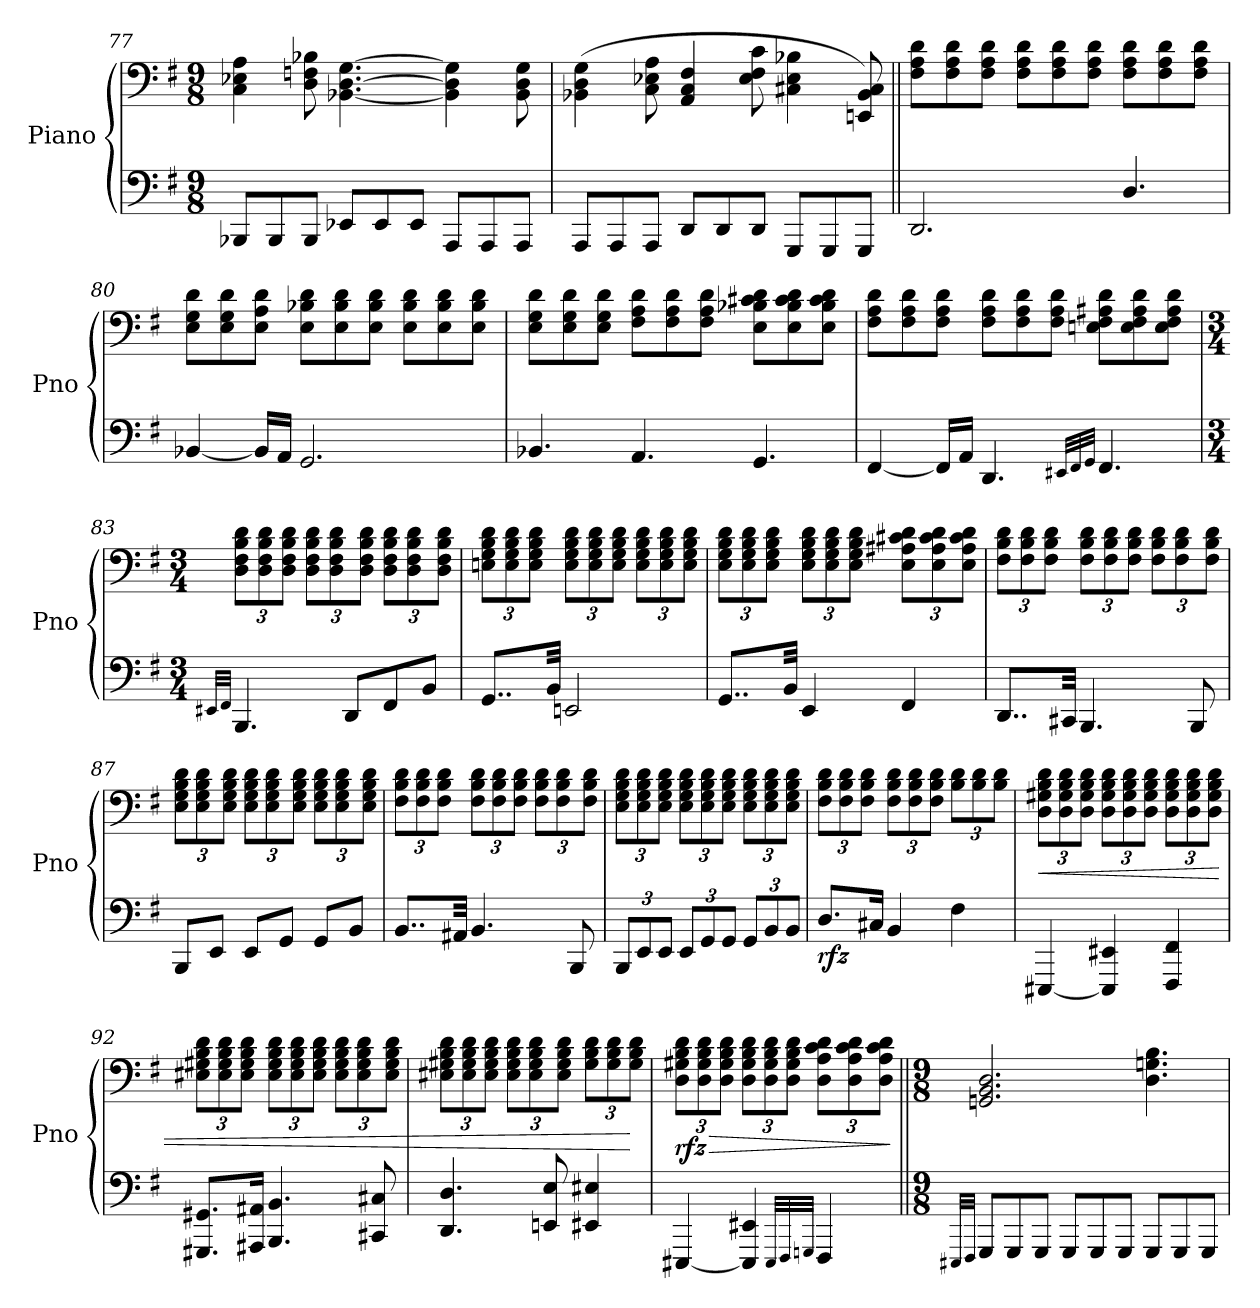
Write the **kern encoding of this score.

**kern	**kern	**dynam
*part1	*part1	*part1
*staff2	*staff1	*staff1/2
*I"Piano	*	*
*I'Pno	*	*
*clefF4	*clefF4	*
*k[f#]	*k[f#]	*
*G:	*G:	*
*M9/8	*M9/8	*
=77	=77	=77
8BBB-X/L	4C\ 4E-X\ 4A\	.
8BBB-/	.	.
8BBB-/J	8D\ 8Fn\ 8B-X\	.
8EE-X/L	[4.BB-X\ [4.D\ [4.G\	.
8EE-/	.	.
8EE-/J	.	.
8AAA/L	4BB-\] 4D\] 4G\]	.
8AAA/	.	.
8AAA/J	8BB-\ 8D\ 8G\	.
!!LO:LB:g=z
=78	=78	=78
8AAA/L	(>4BB-X\ 4D\ 4G\	.
8AAA/	.	.
8AAA/J	8C\ 8E-X\ 8A\	.
8DD/L	4AA/ 4C/ 4F#i/	.
8DD/	.	.
8DD/J	8E-\ 8F#\ 8c\	.
8GGG/L	4C#X\ 4E-\ 4B-X\	.
8GGG/	.	.
8GGG/J	8EEni/ 8BB-/ 8C#/)	.
=79||	=79||	=79||
2.DD/	8F#\ 8A\ 8d\L	.
.	8F#\ 8A\ 8d\	.
.	8F#\ 8A\ 8d\J	.
.	8F#\ 8A\ 8d\L	.
.	8F#\ 8A\ 8d\	.
.	8F#\ 8A\ 8d\J	.
4.D/	8F#\ 8A\ 8d\L	.
.	8F#\ 8A\ 8d\	.
.	8F#\ 8A\ 8d\J	.
=80	=80	=80
[4BB-X/	8E\ 8G\ 8d\L	.
.	8E\ 8G\ 8d\	.
16BB-/LL]	8E\ 8A\ 8d\J	.
16AA/JJ	.	.
2.GG/	8E\ 8B-X\ 8d\L	.
.	8E\ 8B-\ 8d\	.
.	8E\ 8B-\ 8d\J	.
.	8E\ 8B-\ 8d\L	.
.	8E\ 8B-\ 8d\	.
.	8E\ 8B-\ 8d\J	.
!!LO:PB:g=z
=81	=81	=81
4.BB-X/	8E\ 8G\ 8d\L	.
.	8E\ 8G\ 8d\	.
.	8E\ 8G\ 8d\J	.
4.AA/	8F#\ 8A\ 8d\L	.
.	8F#\ 8A\ 8d\	.
.	8F#\ 8A\ 8d\J	.
4.GG/	8E\ 8B-X\ 8c#X\ 8d\L	.
.	8E\ 8B-\ 8c#\ 8d\	.
.	8E\ 8B-\ 8c#\ 8d\J	.
=82	=82	=82
[4FF#/	8F#\ 8A\ 8d\L	.
.	8F#\ 8A\ 8d\	.
16FF#/LL]	8F#\ 8A\ 8d\J	.
16AA/JJ	.	.
4.DD/	8F#\ 8A\ 8d\L	.
.	8F#\ 8A\ 8d\	.
.	8F#\ 8A\ 8d\J	.
32qEE#X/LLL	.	.
32qFF#/	.	.
32qGG/JJJ	.	.
4.FF#/	8Eni\ 8F#\ 8A#X\ 8d\L	.
.	8E\ 8F#\ 8A#\ 8d\	.
.	8E\ 8F#\ 8A#\ 8d\J	.
!!LO:LB:g=z
=83	=83	=83
*M3/4	*M3/4	*
32qEE#i/LLL	.	.
32qFF#/JJJ	.	.
*	*Xbrackettup	*
4.BBB/	12D\ 12F#\ 12B\ 12d\L	.
.	12D\ 12F#\ 12B\ 12d\	.
.	12D\ 12F#\ 12B\ 12d\J	.
.	12D\ 12F#\ 12B\ 12d\L	.
.	12D\ 12F#\ 12B\ 12d\	.
8DD/L	.	.
.	12D\ 12F#\ 12B\ 12d\J	.
8FF#/	12D\ 12F#\ 12B\ 12d\L	.
.	12D\ 12F#\ 12B\ 12d\	.
8BB/J	.	.
.	12D\ 12F#\ 12B\ 12d\J	.
=84	=84	=84
8..GG/L	12Eni\ 12G\ 12B\ 12d\L	.
.	12E\ 12G\ 12B\ 12d\	.
.	12E\ 12G\ 12B\ 12d\J	.
32BB/Jkk	.	.
2EEni/	12E\ 12G\ 12B\ 12d\L	.
.	12E\ 12G\ 12B\ 12d\	.
.	12E\ 12G\ 12B\ 12d\J	.
.	12E\ 12G\ 12B\ 12d\L	.
.	12E\ 12G\ 12B\ 12d\	.
.	12E\ 12G\ 12B\ 12d\J	.
!!LO:LB:g=z
=85	=85	=85
8..GG/L	12E\ 12G\ 12B\ 12d\L	.
.	12E\ 12G\ 12B\ 12d\	.
.	12E\ 12G\ 12B\ 12d\J	.
32BB/Jkk	.	.
4EE/	12E\ 12G\ 12B\ 12d\L	.
.	12E\ 12G\ 12B\ 12d\	.
.	12E\ 12G\ 12B\ 12d\J	.
4FF#/	12E\ 12A#X\ 12c#X\ 12d\L	.
.	12E\ 12A#\ 12c#\ 12d\	.
.	12E\ 12A#\ 12c#\ 12d\J	.
=86	=86	=86
8..DD/L	12F#\ 12B\ 12d\L	.
.	12F#\ 12B\ 12d\	.
.	12F#\ 12B\ 12d\J	.
32CC#X/Jkk	.	.
4.BBB/	12F#\ 12B\ 12d\L	.
.	12F#\ 12B\ 12d\	.
.	12F#\ 12B\ 12d\J	.
.	12F#\ 12B\ 12d\L	.
.	12F#\ 12B\ 12d\	.
8BBB/	.	.
.	12F#\ 12B\ 12d\J	.
=87	=87	=87
8BBB/L	12E\ 12G\ 12B\ 12d\L	.
.	12E\ 12G\ 12B\ 12d\	.
8EE/J	.	.
.	12E\ 12G\ 12B\ 12d\J	.
8EE/L	12E\ 12G\ 12B\ 12d\L	.
.	12E\ 12G\ 12B\ 12d\	.
8GG/J	.	.
.	12E\ 12G\ 12B\ 12d\J	.
8GG/L	12E\ 12G\ 12B\ 12d\L	.
.	12E\ 12G\ 12B\ 12d\	.
8BB/J	.	.
.	12E\ 12G\ 12B\ 12d\J	.
!!LO:LB:g=z
=88	=88	=88
8..BB/L	12F#\ 12B\ 12d\L	.
.	12F#\ 12B\ 12d\	.
.	12F#\ 12B\ 12d\J	.
32AA#X/Jkk	.	.
4.BB/	12F#\ 12B\ 12d\L	.
.	12F#\ 12B\ 12d\	.
.	12F#\ 12B\ 12d\J	.
.	12F#\ 12B\ 12d\L	.
.	12F#\ 12B\ 12d\	.
8BBB/	.	.
.	12F#\ 12B\ 12d\J	.
=89	=89	=89
*Xbrackettup	*	*
12BBB/L	12E\ 12G\ 12B\ 12d\L	.
12EE/	12E\ 12G\ 12B\ 12d\	.
12EE/J	12E\ 12G\ 12B\ 12d\J	.
12EE/L	12E\ 12G\ 12B\ 12d\L	.
12GG/	12E\ 12G\ 12B\ 12d\	.
12GG/J	12E\ 12G\ 12B\ 12d\J	.
12GG/L	12E\ 12G\ 12B\ 12d\L	.
12BB/	12E\ 12G\ 12B\ 12d\	.
12BB/J	12E\ 12G\ 12B\ 12d\J	.
=90	=90	=90
!	!	!LO:DY:b=2
8.D/L	12F#\ 12B\ 12d\L	rfz
.	12F#\ 12B\ 12d\	.
.	12F#\ 12B\ 12d\J	.
16C#X/Jk	.	.
4BB/	12F#\ 12B\ 12d\L	.
.	12F#\ 12B\ 12d\	.
.	12F#\ 12B\ 12d\J	.
4F#\	12B\ 12d\L	.
.	12B\ 12d\	.
.	12B\ 12d\J	.
!!LO:LB:g=z
=91	=91	=91
!	!	!LO:HP:b
!	!	!LO:DY:n=1:b=2
!	!	!LO:DY:n=2:b
[4EEE#X/	12D\ 12G#X\ 12B\ 12d\L	< rfz ff
.	12D\ 12G#\ 12B\ 12d\	.
.	12D\ 12G#\ 12B\ 12d\J	.
4EEE#/] 4EE#X/	12D\ 12G#\ 12B\ 12d\L	.
.	12D\ 12G#\ 12B\ 12d\	.
.	12D\ 12G#\ 12B\ 12d\J	.
4FFF#/ 4FF#/	12D\ 12G#\ 12B\ 12d\L	.
.	12D\ 12G#\ 12B\ 12d\	.
.	12D\ 12G#\ 12B\ 12d\J	.
=92	=92	=92
8.GGG#X/ 8.GG#X/L	12E#X\ 12G#X\ 12B\ 12d\L	.
.	12E#\ 12G#\ 12B\ 12d\	.
.	12E#\ 12G#\ 12B\ 12d\J	.
16AAA#X/ 16AA#X/Jk	.	.
4.BBB/ 4.BB/	12E#\ 12G#\ 12B\ 12d\L	.
.	12E#\ 12G#\ 12B\ 12d\	.
.	12E#\ 12G#\ 12B\ 12d\J	.
.	12E#\ 12G#\ 12B\ 12d\L	.
.	12E#\ 12G#\ 12B\ 12d\	.
8CC#X/ 8C#X/	.	.
.	12E#\ 12G#\ 12B\ 12d\J	.
=93	=93	=93
4.DD/ 4.D/	12E#X\ 12G#X\ 12B\ 12d\L	.
.	12E#\ 12G#\ 12B\ 12d\	.
.	12E#\ 12G#\ 12B\ 12d\J	.
.	12E#\ 12G#\ 12B\ 12d\L	.
.	12E#\ 12G#\ 12B\ 12d\	.
8EEni/ 8E/	.	.
.	12E#\ 12G#\ 12B\ 12d\J	.
4EE#X/ 4E#X/	12G#\ 12B\ 12d\L	.
.	12G#\ 12B\ 12d\	.
.	12G#\ 12B\ 12d\J	[
!!LO:LB:g=z
=94	=94	=94
!	!	!LO:HP:b
!	!	!LO:DY:n=1:b
[4EEE#X/	12D\ 12G#X\ 12B\ 12d\L	> rfz
.	12D\ 12G#\ 12B\ 12d\	.
.	12D\ 12G#\ 12B\ 12d\J	.
4EEE#/] 4EE#X/	12D\ 12G#\ 12B\ 12d\L	.
.	12D\ 12G#\ 12B\ 12d\	.
.	12D\ 12G#\ 12B\ 12d\J	.
32qEEE#/LLL	.	.
32qFFF#/	.	.
32qGGGni/JJJ	.	.
4FFF#/	12D\ 12A\ 12c\ 12d\L	.
.	12D\ 12A\ 12c\ 12d\	.
.	12D\ 12A\ 12c\ 12d\J	.
.	.	]
=95||	=95||	=95||
*M9/8	*M9/8	*
32qEEE#X/LLL	.	.
32qFFF#/JJJ	.	.
8GGG/L	2.GGni/ 2.BB/ 2.D/	.
8GGG/	.	.
8GGG/J	.	.
8GGG/L	.	.
8GGG/	.	.
8GGG/J	.	.
8GGG/L	4.D\ 4.Gni\ 4.B\	.
8GGG/	.	.
8GGG/J	.	.
=	=	=
*-	*-	*-
